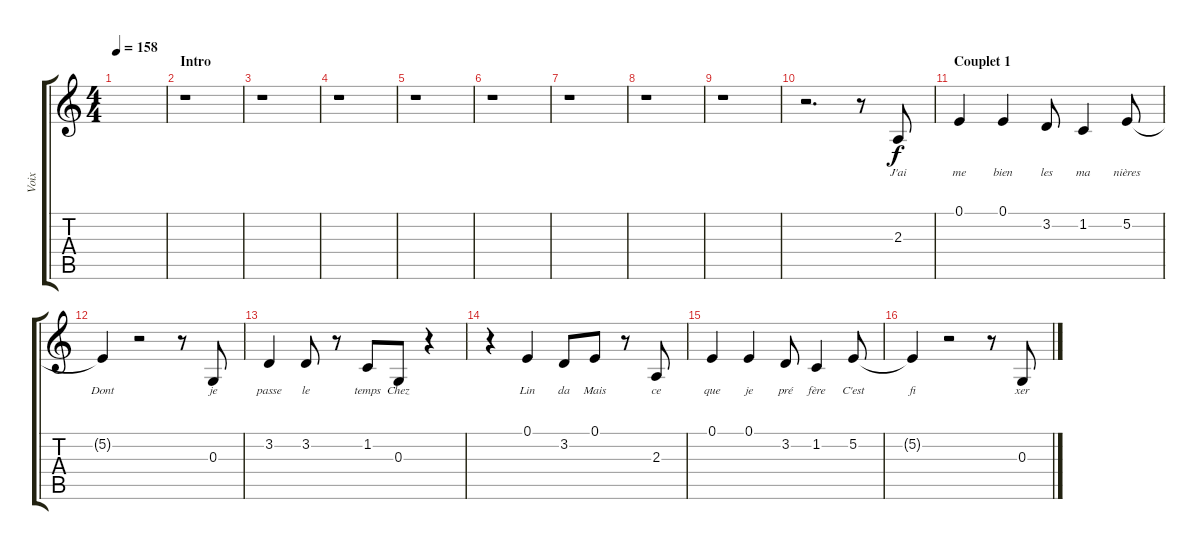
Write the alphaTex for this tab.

\track ("Voix" "Voix") {instrument altosax}
\staff {score tabs}
\tuning (E4 B3 G3 D3 A2 E2) {hide}
\ts (4 4)
\tempo 158
\clef g2
\ks c
|
\section ("" "Intro")
r.1 |
r.1 |
r.1 |
r.1 |
r.1 |
r.1 |
r.1 |
r.1 |
r.2{d} r.8 2.3.8{lyrics (0 "J'ai") lyrics (1 "") lyrics (2 "") lyrics (3 "") lyrics (4 "")} |
\section ("" "Couplet 1")
0.1.4{lyrics (0 "me") lyrics (1 "") lyrics (2 "") lyrics (3 "") lyrics (4 "")} 0.1.4{lyrics (0 "bien") lyrics (1 "") lyrics (2 "") lyrics (3 "") lyrics (4 "")} 3.2.8{lyrics (0 "les") lyrics (1 "") lyrics (2 "") lyrics (3 "") lyrics (4 "")} 1.2.4{lyrics (0 "ma") lyrics (1 "") lyrics (2 "") lyrics (3 "") lyrics (4 "")} 5.2.8{lyrics (0 "nières") lyrics (1 "") lyrics (2 "") lyrics (3 "") lyrics (4 "")} |
5.2{t}.4{lyrics (0 "Dont") lyrics (1 "") lyrics (2 "") lyrics (3 "") lyrics (4 "")} r.2 r.8 0.3.8{lyrics (0 "je") lyrics (1 "") lyrics (2 "") lyrics (3 "") lyrics (4 "")} |
3.2.4{lyrics (0 "passe") lyrics (1 "") lyrics (2 "") lyrics (3 "") lyrics (4 "")} 3.2.8{lyrics (0 "le") lyrics (1 "") lyrics (2 "") lyrics (3 "") lyrics (4 "")} r.8 1.2.8{lyrics (0 "temps") lyrics (1 "") lyrics (2 "") lyrics (3 "") lyrics (4 "")} 0.3.8{lyrics (0 "Chez") lyrics (1 "") lyrics (2 "") lyrics (3 "") lyrics (4 "")} r.4 |
r.4 0.1.4{lyrics (0 "Lin") lyrics (1 "") lyrics (2 "") lyrics (3 "") lyrics (4 "")} 3.2.8{lyrics (0 "da") lyrics (1 "") lyrics (2 "") lyrics (3 "") lyrics (4 "")} 0.1.8{lyrics (0 "Mais") lyrics (1 "") lyrics (2 "") lyrics (3 "") lyrics (4 "")} r.8 2.3.8{lyrics (0 "ce") lyrics (1 "") lyrics (2 "") lyrics (3 "") lyrics (4 "")} |
0.1.4{lyrics (0 "que") lyrics (1 "") lyrics (2 "") lyrics (3 "") lyrics (4 "")} 0.1.4{lyrics (0 "je") lyrics (1 "") lyrics (2 "") lyrics (3 "") lyrics (4 "")} 3.2.8{lyrics (0 "pré") lyrics (1 "") lyrics (2 "") lyrics (3 "") lyrics (4 "")} 1.2.4{lyrics (0 "fère") lyrics (1 "") lyrics (2 "") lyrics (3 "") lyrics (4 "")} 5.2.8{lyrics (0 "C'est") lyrics (1 "") lyrics (2 "") lyrics (3 "") lyrics (4 "")} |
5.2{t}.4{lyrics (0 "fi") lyrics (1 "") lyrics (2 "") lyrics (3 "") lyrics (4 "")} r.2 r.8 0.3.8{lyrics (0 "xer") lyrics (1 "") lyrics (2 "") lyrics (3 "") lyrics (4 "")}
